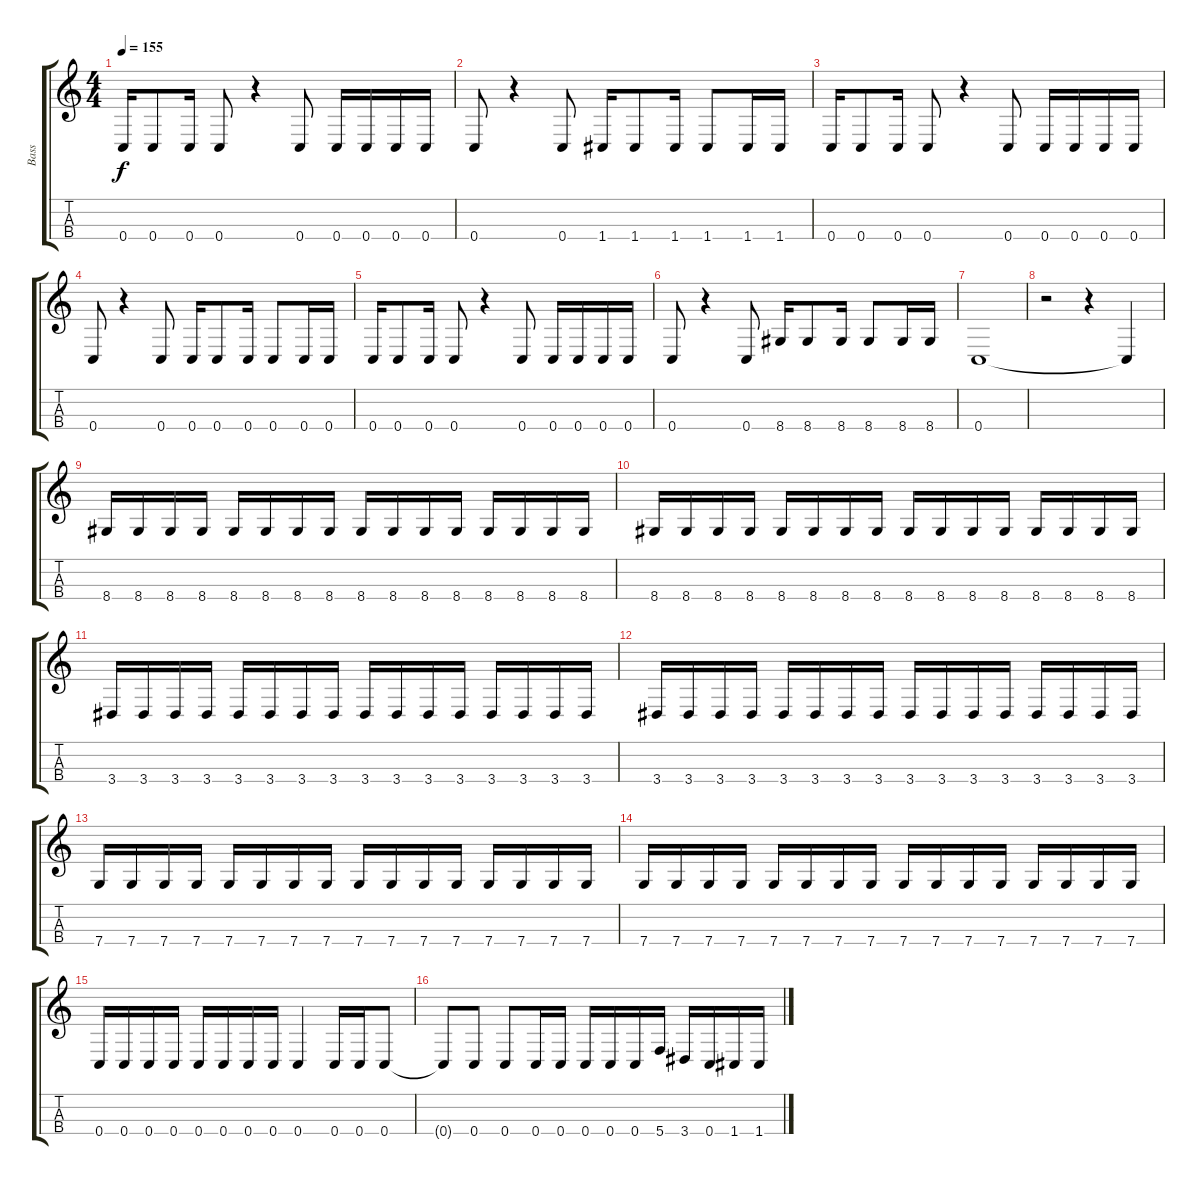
\track ("Bass" "Bass") {instrument electricbassfinger}
\staff {score tabs}
\tuning (F3 C3 G2 C2) {hide}
\ts (4 4)
\tempo 155
\clef g2
\ks c
0.4.16{dy f} 0.4.8 0.4.16 0.4.8 r.4 0.4.8 0.4.16 0.4.16 0.4.16 0.4.16 |
0.4.8 r.4 0.4.8 1.4.16 1.4.8 1.4.16 1.4.8 1.4.16 1.4.16 |
0.4.16 0.4.8 0.4.16 0.4.8 r.4 0.4.8 0.4.16 0.4.16 0.4.16 0.4.16 |
0.4.8 r.4 0.4.8 0.4.16 0.4.8 0.4.16 0.4.8 0.4.16 0.4.16 |
0.4.16 0.4.8 0.4.16 0.4.8 r.4 0.4.8 0.4.16 0.4.16 0.4.16 0.4.16 |
0.4.8 r.4 0.4.8 8.4.16 8.4.8 8.4.16 8.4.8 8.4.16 8.4.16 |
0.4.1 |
r.2 r.4 0.4{t}.4 |
8.4.16 8.4.16 8.4.16 8.4.16 8.4.16 8.4.16 8.4.16 8.4.16 8.4.16 8.4.16 8.4.16 8.4.16 8.4.16 8.4.16 8.4.16 8.4.16 |
8.4.16 8.4.16 8.4.16 8.4.16 8.4.16 8.4.16 8.4.16 8.4.16 8.4.16 8.4.16 8.4.16 8.4.16 8.4.16 8.4.16 8.4.16 8.4.16 |
3.4.16 3.4.16 3.4.16 3.4.16 3.4.16 3.4.16 3.4.16 3.4.16 3.4.16 3.4.16 3.4.16 3.4.16 3.4.16 3.4.16 3.4.16 3.4.16 |
3.4.16 3.4.16 3.4.16 3.4.16 3.4.16 3.4.16 3.4.16 3.4.16 3.4.16 3.4.16 3.4.16 3.4.16 3.4.16 3.4.16 3.4.16 3.4.16 |
7.4.16 7.4.16 7.4.16 7.4.16 7.4.16 7.4.16 7.4.16 7.4.16 7.4.16 7.4.16 7.4.16 7.4.16 7.4.16 7.4.16 7.4.16 7.4.16 |
7.4.16 7.4.16 7.4.16 7.4.16 7.4.16 7.4.16 7.4.16 7.4.16 7.4.16 7.4.16 7.4.16 7.4.16 7.4.16 7.4.16 7.4.16 7.4.16 |
0.4.16 0.4.16 0.4.16 0.4.16 0.4.16 0.4.16 0.4.16 0.4.16 0.4.4 0.4.16 0.4.16 0.4.8 |
0.4{t}.8 0.4.8 0.4.8 0.4.16 0.4.16 0.4.16 0.4.16 0.4.16 5.4.16 3.4.16 0.4.16 1.4.16 1.4.16
